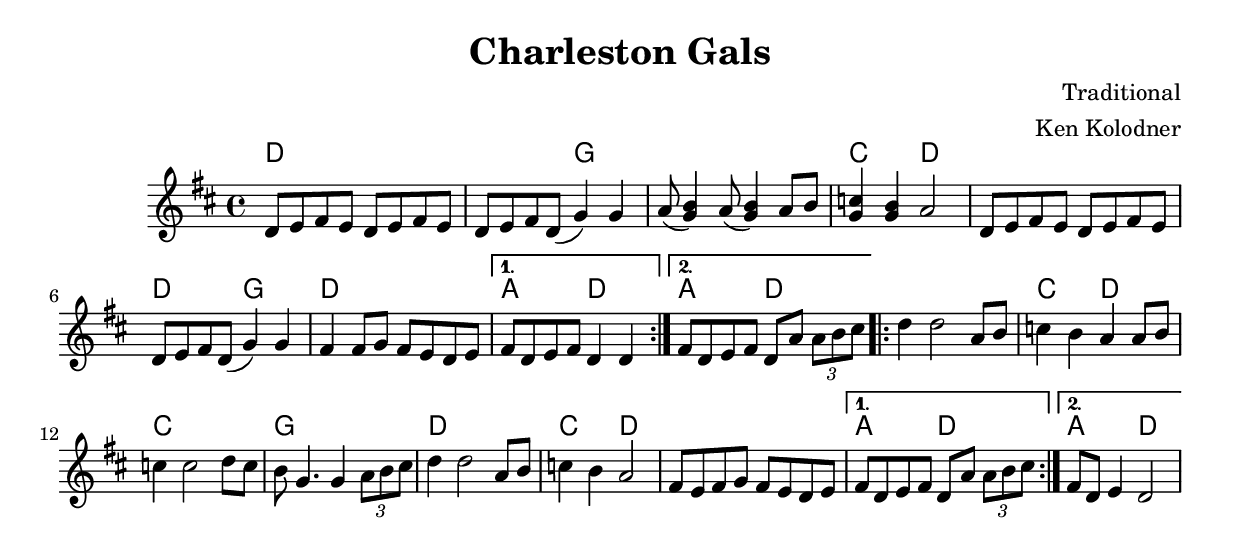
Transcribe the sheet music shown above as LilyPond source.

\version "2.18.2"
\language "english"

\version "2.18.2"
\language "english"

charlestonGalsMelodyA = \relative c' {
  \repeat volta 2 {
    | d8 e fs e d e fs e
    | d8 e fs d( g4) g
    | a8( <g b>4) a8( <g b>4) a8 b
    | <g c>4 <g b>4 a2
    | d,8 e fs e d e fs e
    | d8 e fs d( g4) g
    | fs4 fs8 g fs e d e
  }
  \alternative {
    { | fs8 d e fs d4 d}
    { | fs8 d e fs d a' \tuplet 3/2 {a8 b cs} }
  }
}

charlestonGalsMelodyB = \relative c'' {
  \repeat volta 2 {
    | d4 d2 a8 b
    | c4 b a a8 b
    | c4 c2 d8 c
    | b8 g4. g4 \tuplet 3/2 {a8 b cs}
    | d4 d2 a8 b
    | c4 b a2
    | fs8 e fs g fs e d e
  }
  \alternative {
    { | fs8 d e fs d a' \tuplet 3/2 {a8 b cs} }
    { | fs,8 d e4 d2 }
  }
}

charlestonGalsMelody = {
  \key d \major
  \time 4/4

  \charlestonGalsMelodyA
  \charlestonGalsMelodyB
}

charlestonGalsChordsA = \chordmode {
  \repeat volta 2 {
    | d1
    | d2 g2
    | g1
    | c2 d2
    | d1
    | d2 g2
    | d1
  }
  \alternative {
    { | a2 d2 }
    { | a2 d2 }
  }
}

charlestonGalsChordsB = \chordmode {
  \repeat volta 2 {
    | d1
    | c2 d2
    | c1
    | g1
    | d1
    | c2 d2
    | d1
  }
  \alternative {
    { | a2 d2 }
    { | a2 d2 }
  }
}

charlestonGalsChords = {
  \charlestonGalsChordsA
  \charlestonGalsChordsB
}


\book {
  \header {
    title = "Charleston Gals"
    composer = "Traditional"
    arranger = "Ken Kolodner"
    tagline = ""
  }

  \score {
    <<
      \new ChordNames {
        \set chordChanges = ##t
        \charlestonGalsChords
      }
      \new Staff {
        \clef treble
        \charlestonGalsMelody
      }
    >>
    \layout {}
  }
  \score {
    <<
      \unfoldRepeats \charlestonGalsMelody
      \unfoldRepeats \charlestonGalsChords
    >>
    \midi {
      \tempo 4 = 90
    }
  }
}
